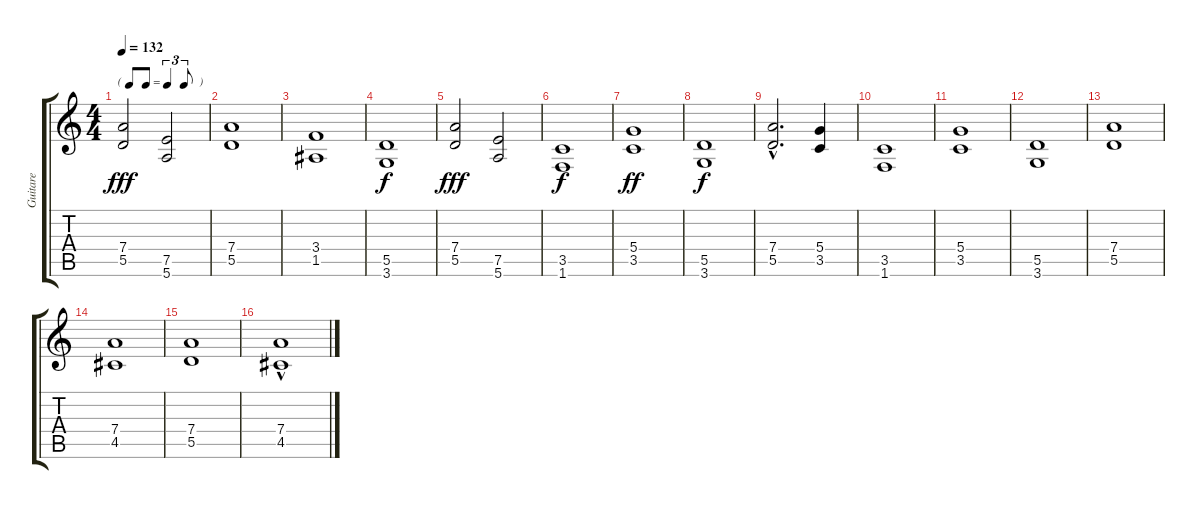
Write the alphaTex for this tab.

\track ("Guitare" "Guitare") {instrument electricguitarmuted}
\staff {score tabs}
\tuning (E4 B3 G3 D3 A2 E2) {hide}
\ts (4 4)
\tf triplet8th
\tempo 132
\clef g2
\ks c
(7.4 5.5).2{dy fff} (7.5 5.6).2 |
(7.4 5.5).1 |
(3.4 1.5).1 |
(5.5 3.6).1{dy f} |
(7.4 5.5).2{dy fff} (7.5 5.6).2 |
(3.5 1.6).1{dy f} |
(5.4 3.5).1{dy ff} |
(5.5 3.6).1{dy f} |
(7.4{hac} 5.5{hac}).2{d} (5.4 3.5).4 |
(3.5 1.6).1 |
(5.4 3.5).1 |
(5.5 3.6).1 |
(7.4 5.5).1 |
(7.4 4.5).1 |
(7.4 5.5).1 |
(7.4{hac} 4.5).1
